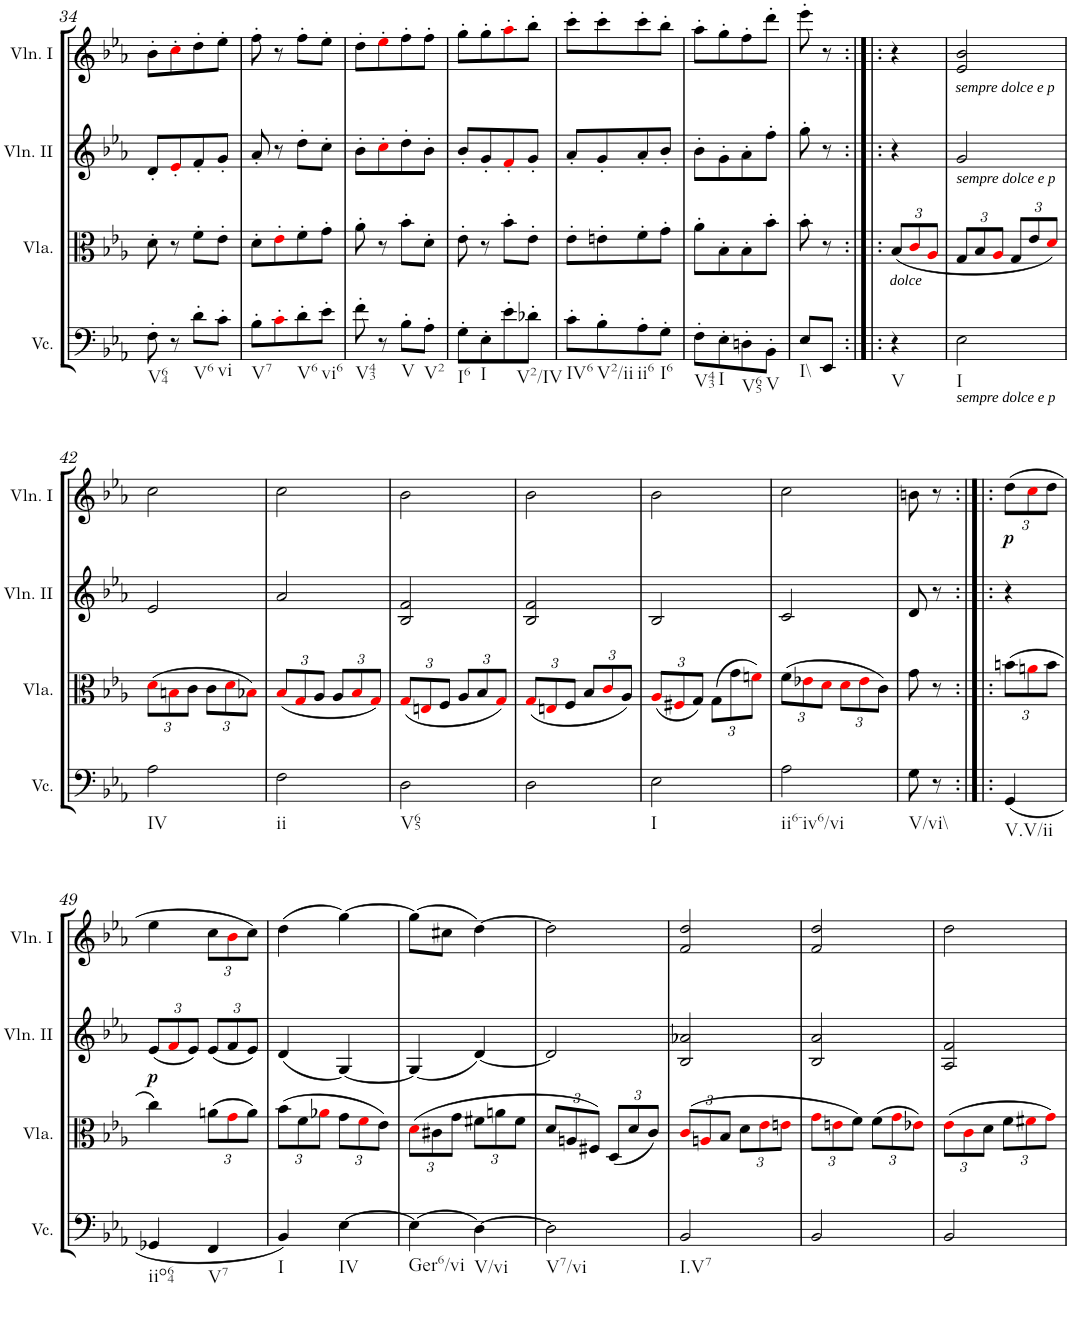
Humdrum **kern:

**kern	**kern	**kern	**dynam	**kern	**dynam
*part4	*part3	*part2	*part2	*part1	*part1
*staff4	*staff3	*staff2	*staff2	*staff1	*staff1
*I"Violoncello	*I"Viola	*I"Violin II	*	*I"Violin I	*
*I'Vc.	*I'Vla.	*I'Vln. II	*	*I'Vln. I	*
!!LO:PB:g=z
*clefF4	*clefC3	*clefG2	*	*clefG2	*
*k[b-e-a-]	*k[b-e-a-]	*k[b-e-a-]	*	*k[b-e-a-]	*
*M2/4	*M2/4	*M2/4	*	*M2/4	*
=34	=34	=34	=34	=34	=34
!LO:TX:b:t=V64	!	!	!	!	!
8F'\	8d'\	8d'/L	.	8b-'\L	.
8r	8r	8e-'i/	.	8cc'i\	.
!LO:TX:b:t=V6	!	!	!	!	!
8d'\L	8f'\L	8f'/	.	8dd'\	.
!LO:TX:b:t=vi	!	!	!	!	!
8c'\J	8e-'\J	8g'/J	.	8ee-'\J	.
=35	=35	=35	=35	=35	=35
!LO:TX:b:t=V7	!	!	!	!	!
8B-'\L	8d'\L	8a-'/	.	8ff'\	.
8c'i\	8e-'i\	8r	.	8r	.
!LO:TX:b:t=V6	!	!	!	!	!
8d'\	8f'\	8dd'\L	.	8ff'\L	.
!LO:TX:b:t=vi6	!	!	!	!	!
8e-'\J	8g'\J	8cc'\J	.	8ee-'\J	.
=36	=36	=36	=36	=36	=36
!LO:TX:b:t=V43	!	!	!	!	!
8f'\	8a-'\	8b-'\L	.	8dd'\L	.
8r	8r	8cc'i\	.	8ee-'i\	.
!LO:TX:b:t=V	!	!	!	!	!
8B-'\L	8b-'\L	8dd'\	.	8ff'\	.
!LO:TX:b:t=V2	!	!	!	!	!
8A-'\J	8d'\J	8b-'\J	.	8ff'\J	.
=37	=37	=37	=37	=37	=37
!LO:TX:b:t=I6	!	!	!	!	!
8G'\L	8e-'\	8b-'/L	.	8gg'\L	.
!LO:TX:b:t=I	!	!	!	!	!
8E-'\	8r	8g'/	.	8gg'\	.
8e-'\	8b-'\L	8f'i/	.	8aa-'i\	.
!LO:TX:b:t=V2/IV	!	!	!	!	!
8d-X'\J	8e-'\J	8g'/J	.	8bb-'\J	.
=38	=38	=38	=38	=38	=38
!LO:TX:b:t=IV6	!	!	!	!	!
8c'\L	8e-'\L	8a-'/L	.	8ccc'\L	.
!LO:TX:b:t=V2/ii	!	!	!	!	!
8B-'\	8en'\	8g'/	.	8ccc'\	.
!LO:TX:b:t=ii6	!	!	!	!	!
8A-'\	8f'\	8a-'/	.	8ccc'\	.
!LO:TX:b:t=I6	!	!	!	!	!
8G'\J	8g'\J	8b-'/J	.	8bb-'\J	.
=39	=39	=39	=39	=39	=39
!LO:TX:b:t=V43	!	!	!	!	!
8F'\L	8a-'\L	8b-'\L	.	8aa-'\L	.
!LO:TX:b:t=I	!	!	!	!	!
8E-'\	8B-'\	8g'\	.	8gg'\	.
!LO:TX:b:t=V65	!	!	!	!	!
8Dn'\	8B-'\	8a-'\	.	8ff'\	.
!LO:TX:b:t=V	!	!	!	!	!
8BB-'\J	8b-'\J	8ff'\J	.	8ddd'\J	.
=40	=40	=40	=40	=40	=40
!LO:TX:b:t=I\\	!	!	!	!	!
8E-/L	8b-'\	8gg'\	.	8eee-'\	.
8EE-/J	8r	8r	.	8r	.
=40X4:|!|:	=40X4:|!|:	=40X4:|!|:	=40X4:|!|:	=40X4:|!|:	=40X4:|!|:
*	*Xbrackettup	*	*	*	*
!	!LO:TX:b:i:t=dolce	!	!	!	!
!LO:TX:b:t=V	!	!	!	!	!
4r	(12B-/L	4r	.	4r	.
.	12ci/	.	.	.	.
.	12A-i/J	.	.	.	.
=41	=41	=41	=41	=41	=41
!	!	!	!	!LO:TX:b:i:t=sempre dolce e p	!
!	!	!LO:TX:b:i:t=sempre dolce e p	!	!	!
!LO:TX:b:i:t=sempre dolce e p	!	!	!	!	!
!LO:TX:b:t=I	!	!	!	!	!
2E-\	12G/L	2g/	.	2e-/ 2b-/	.
.	12B-/	.	.	.	.
.	12A-i/J	.	.	.	.
.	12G/L	.	.	.	.
.	12e-/	.	.	.	.
.	12di/J)	.	.	.	.
!!LO:LB:g=z
=42	=42	=42	=42	=42	=42
!LO:TX:b:t=IV	!	!	!	!	!
2A-\	(12di\L	2e-/	.	2cc\	.
.	12Bni\	.	.	.	.
.	12c\J	.	.	.	.
.	12c\L	.	.	.	.
.	12di\	.	.	.	.
.	12B-Xi\J)	.	.	.	.
=43	=43	=43	=43	=43	=43
!LO:TX:b:t=ii	!	!	!	!	!
2F\	(12B-i/L	2a-/	.	2cc\	.
.	12Gi/	.	.	.	.
.	12A-/J	.	.	.	.
.	12A-/L	.	.	.	.
.	12B-i/	.	.	.	.
.	12Gi/J)	.	.	.	.
=44	=44	=44	=44	=44	=44
!LO:TX:b:t=V65	!	!	!	!	!
2D\	(12Gi/L	2B-/ 2f/	.	2b-\	.
.	12Eni/	.	.	.	.
.	12F/J	.	.	.	.
.	12A-/L	.	.	.	.
.	12B-/	.	.	.	.
.	12Gi/J)	.	.	.	.
=45	=45	=45	=45	=45	=45
2D\	(12Gi/L	2B-/ 2f/	.	2b-\	.
.	12Eni/	.	.	.	.
.	12F/J	.	.	.	.
.	12B-/L	.	.	.	.
.	12ci/	.	.	.	.
.	12A-/J)	.	.	.	.
=46	=46	=46	=46	=46	=46
!LO:TX:b:t=I	!	!	!	!	!
2E-\	(12A-i/L	2B-/	.	2b-\	.
.	12F#Xi/	.	.	.	.
.	12G/J)	.	.	.	.
.	(12G\L	.	.	.	.
.	12g\	.	.	.	.
.	12fni\J)	.	.	.	.
=47	=47	=47	=47	=47	=47
!LO:TX:b:t=ii6-iv6/vi	!	!	!	!	!
2A-\	(12f\L	2c/	.	2cc\	.
.	12e-Xi\	.	.	.	.
.	12di\J	.	.	.	.
.	12di\L	.	.	.	.
.	12e-i\	.	.	.	.
.	12c\J)	.	.	.	.
=48	=48	=48	=48	=48	=48
!LO:TX:b:t=V/vi\\	!	!	!	!	!
8G\	8g\	8d/	.	8bn\	.
8r	8r	8r	.	8r	.
=48X5:|!|:	=48X5:|!|:	=48X5:|!|:	=48X5:|!|:	=48X5:|!|:	=48X5:|!|:
*	*	*	*	*Xbrackettup	*
!LO:TX:b:t=V.V/ii	!	!	!	!	!
!	!	!	!	!	!LO:DY:b
(4GG/	(12bn\L	4r	.	(12dd\L	p
.	12ani\	.	.	12cci\	.
.	12b\J	.	.	12dd\J	.
!!LO:LB:g=z
=49	=49	=49	=49	=49	=49
*	*	*Xbrackettup	*	*	*
!LO:TX:b:t=iio64	!	!	!	!	!
!	!	!	!LO:DY:b	!	!
4GG-X/	4cc\)	(12e-/L	p	4ee-\	.
.	.	12fi/	.	.	.
.	.	12e-/J)	.	.	.
!LO:TX:b:t=V7	!	!	!	!	!
4FF/	(12an\L	(12e-/L	.	12cc\L	.
.	12gi\	12f/	.	12b-i\	.
.	12a\J)	12e-/J)	.	12cc\J)	.
=50	=50	=50	=50	=50	=50
!LO:TX:b:t=I	!	!	!	!	!
4BB-/)	(12b-\L	(4d/	.	(4dd\	.
.	12f\	.	.	.	.
.	12a-Xi\J	.	.	.	.
!LO:TX:b:t=IV	!	!	!	!	!
[4E-\	12g\L	[4G/)	.	[4gg\)	.
.	12fi\	.	.	.	.
.	12e-\J)	.	.	.	.
=51	=51	=51	=51	=51	=51
!LO:TX:b:t=Ger6/vi	!	!	!	!	!
(4E-\]	(12di\L	(4G/]	.	(8gg\L]	.
.	12c#X\	.	.	.	.
.	.	.	.	8cc#X\J	.
.	12g\J	.	.	.	.
!LO:TX:b:t=V/vi	!	!	!	!	!
[4D\)	12f#X\L	[4d/)	.	[4dd\)	.
.	12an\	.	.	.	.
.	12f#\J	.	.	.	.
=52	=52	=52	=52	=52	=52
!LO:TX:b:t=V7/vi	!	!	!	!	!
2D\]	12d/L	2d/]	.	2dd\]	.
.	12An/	.	.	.	.
.	12F#X/J)	.	.	.	.
.	(12D/L	.	.	.	.
.	12d/	.	.	.	.
.	12c/J)	.	.	.	.
=53	=53	=53	=53	=53	=53
!LO:TX:b:t=I.V7	!	!	!	!	!
2BB-/	(12ci/L	2B-/ 2a-X/	.	2f/ 2dd/	.
.	12Ani/	.	.	.	.
.	12B-/J	.	.	.	.
.	12d\L	.	.	.	.
.	12e-i\	.	.	.	.
.	12eni\J	.	.	.	.
=54	=54	=54	=54	=54	=54
2BB-/	12gi\L	2B-/ 2a-/	.	2f/ 2dd/	.
.	12eni\	.	.	.	.
.	12f\J)	.	.	.	.
.	(12f\L	.	.	.	.
.	12gi\	.	.	.	.
.	12e-Xi\J)	.	.	.	.
=55	=55	=55	=55	=55	=55
2BB-/	(12e-i\L	2A-/ 2f/	.	2dd\	.
.	12ci\	.	.	.	.
.	12d\J	.	.	.	.
.	12f\L	.	.	.	.
.	12f#Xi\	.	.	.	.
.	12gi\J)	.	.	.	.
=	=	=	=	=	=
*-	*-	*-	*-	*-	*-
